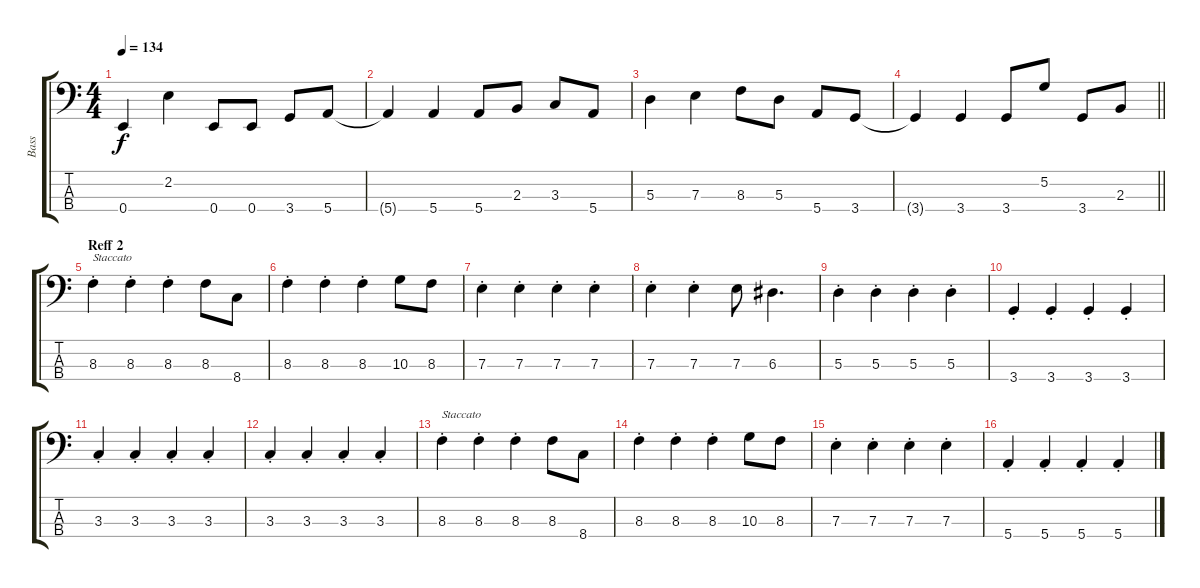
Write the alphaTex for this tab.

\track ("Bass" "Bass") {instrument slapbass2}
\staff {score tabs}
\tuning (G2 D2 A1 E1) {hide}
\ts (4 4)
\tempo 134
\clef f4
\ks c
0.4.4{dy f} 2.2.4 0.4.8 0.4.8 3.4.8 5.4.8 |
5.4{t}.4 5.4.4 5.4.8 2.3.8 3.3.8 5.4.8 |
5.3.4 7.3.4 8.3.8 5.3.8 5.4.8 3.4.8 |
\barLineRight lightlight
3.4{t}.4 3.4.4 3.4.8 5.2.8 3.4.8 2.3.8 |
\section ("" "Reff 2")
8.3{st}.4{txt "Staccato"} 8.3{st}.4 8.3{st}.4 8.3.8 8.4.8 |
8.3{st}.4 8.3{st}.4 8.3{st}.4 10.3.8 8.3.8 |
7.3{st}.4 7.3{st}.4 7.3{st}.4 7.3{st}.4 |
7.3{st}.4 7.3{st}.4 7.3.8 6.3.4{d} |
5.3{st}.4 5.3{st}.4 5.3{st}.4 5.3{st}.4 |
3.4{st}.4 3.4{st}.4 3.4{st}.4 3.4{st}.4 |
3.3{st}.4 3.3{st}.4 3.3{st}.4 3.3{st}.4 |
3.3{st}.4 3.3{st}.4 3.3{st}.4 3.3{st}.4 |
8.3{st}.4{txt "Staccato"} 8.3{st}.4 8.3{st}.4 8.3.8 8.4.8 |
8.3{st}.4 8.3{st}.4 8.3{st}.4 10.3.8 8.3.8 |
7.3{st}.4 7.3{st}.4 7.3{st}.4 7.3{st}.4 |
5.4{st}.4 5.4{st}.4 5.4{st}.4 5.4{st}.4
